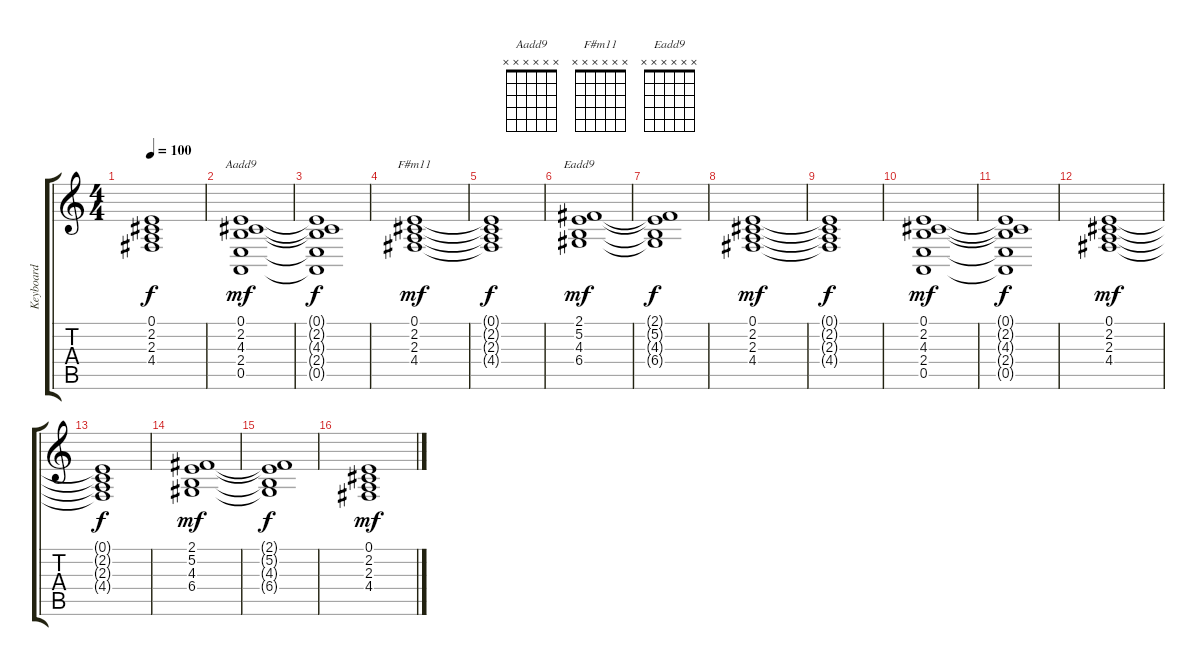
\track ("Keyboard" "Keyboard") {instrument synthstrings1}
\staff {score tabs}
\tuning (E4 B3 G3 D3 A2 E2) {hide}
\chord ("Aadd9" x x x x x x) {firstfret 0}
\chord ("F#m11" x x x x x x) {firstfret 0}
\chord ("Eadd9" x x x x x x) {firstfret 0}
\ts (4 4)
\tempo 100
\clef g2
\ks c
(0.1{t} 2.2{t} 2.3{t} 4.4{t}).1{dy f} |
(0.1 2.2 4.3 2.4 0.5).1{ch "Aadd9" dy mf} |
(0.1{t} 2.2{t} 4.3{t} 2.4{t} 0.5{t}).1{dy f} |
(0.1 2.2 2.3 4.4).1{ch "F#m11" dy mf} |
(0.1{t} 2.2{t} 2.3{t} 4.4{t}).1{dy f} |
(2.1 5.2 4.3 6.4).1{ch "Eadd9" dy mf} |
(2.1{t} 5.2{t} 4.3{t} 6.4{t}).1{dy f} |
(0.1 2.2 2.3 4.4).1{dy mf} |
(0.1{t} 2.2{t} 2.3{t} 4.4{t}).1{dy f} |
(0.1 2.2 4.3 2.4 0.5).1{dy mf} |
(0.1{t} 2.2{t} 4.3{t} 2.4{t} 0.5{t}).1{dy f} |
(0.1 2.2 2.3 4.4).1{dy mf} |
(0.1{t} 2.2{t} 2.3{t} 4.4{t}).1{dy f} |
(2.1 5.2 4.3 6.4).1{dy mf} |
(2.1{t} 5.2{t} 4.3{t} 6.4{t}).1{dy f} |
(0.1 2.2 2.3 4.4).1{dy mf}
